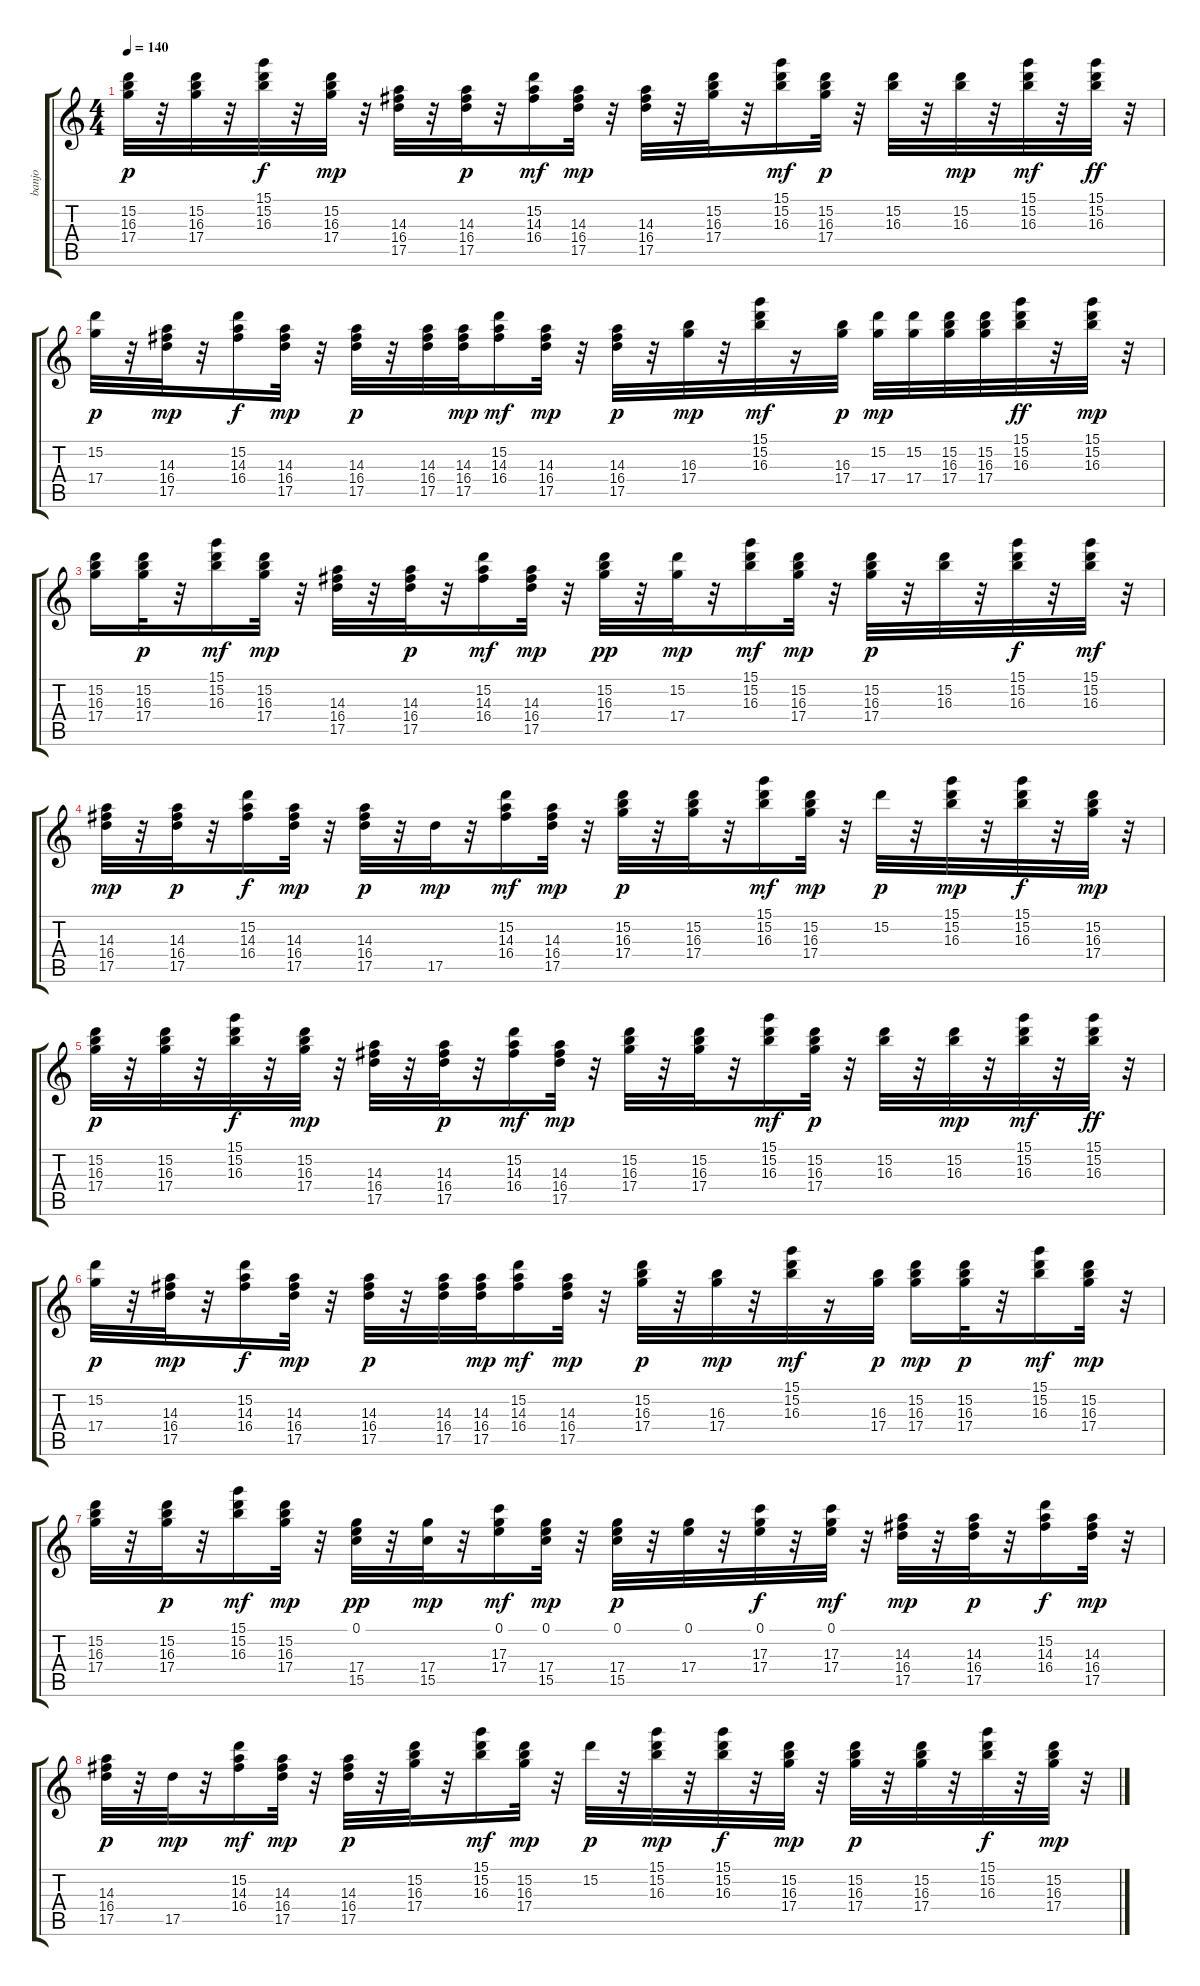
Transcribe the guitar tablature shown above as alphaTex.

\track ("banjo" "banjo") {instrument banjo}
\staff {score tabs}
\tuning (E4 B3 G3 D3 A2 E2) {hide}
\displaytranspose 12
\ts (4 4)
\tempo 140
\clef g2
\ks c
(15.2 16.3 17.4).32{dy p} r.32 (15.2 16.3 17.4).32 r.32 (15.1 15.2 16.3).32{dy f} r.32 (15.2 16.3 17.4).32{dy mp} r.32 (14.3 16.4 17.5).32 r.32 (14.3 16.4 17.5).32{dy p} r.32 (15.2 14.3 16.4).16{dy mf} (14.3 16.4 17.5).32{dy mp} r.32 (14.3 16.4 17.5).32 r.32 (15.2 16.3 17.4).32 r.32 (15.1 15.2 16.3).16{dy mf} (15.2 16.3 17.4).32{dy p} r.32 (15.2 16.3).32 r.32 (15.2 16.3).32{dy mp} r.32 (15.1 15.2 16.3).32{dy mf} r.32 (15.1 15.2 16.3).32{dy ff} r.32 |
(15.2 17.4).32{dy p} r.32 (14.3 16.4 17.5).32{dy mp} r.32 (15.2 14.3 16.4).16{dy f} (14.3 16.4 17.5).32{dy mp} r.32 (14.3 16.4 17.5).32{dy p} r.32 (14.3 16.4 17.5).32 (14.3 16.4 17.5).32{dy mp} (15.2 14.3 16.4).16{dy mf} (14.3 16.4 17.5).32{dy mp} r.32 (14.3 16.4 17.5).32{dy p} r.32 (16.3 17.4).32{dy mp} r.32 (15.1 15.2 16.3).32{dy mf} r.16 (16.3 17.4).32{dy p} (15.2 17.4).32{dy mp} (15.2 17.4).32 (15.2 16.3 17.4).32 (15.2 16.3 17.4).32 (15.1 15.2 16.3).32{dy ff} r.32 (15.1 15.2 16.3).32{dy mp} r.32 |
(15.2 16.3 17.4).16{instrument electricpiano1} (15.2 16.3 17.4).32{dy p} r.32 (15.1 15.2 16.3).16{dy mf} (15.2 16.3 17.4).32{dy mp} r.32 (14.3 16.4 17.5).32 r.32 (14.3 16.4 17.5).32{dy p} r.32 (15.2 14.3 16.4).16{dy mf} (14.3 16.4 17.5).32{dy mp} r.32 (15.2 16.3 17.4).32{dy pp} r.32 (15.2 17.4).32{dy mp} r.32 (15.1 15.2 16.3).16{dy mf} (15.2 16.3 17.4).32{dy mp} r.32 (15.2 16.3 17.4).32{dy p} r.32 (15.2 16.3).32 r.32 (15.1 15.2 16.3).32{dy f} r.32 (15.1 15.2 16.3).32{dy mf} r.32 |
(14.3 16.4 17.5).32{dy mp} r.32 (14.3 16.4 17.5).32{dy p} r.32 (15.2 14.3 16.4).16{dy f} (14.3 16.4 17.5).32{dy mp} r.32 (14.3 16.4 17.5).32{dy p} r.32 17.5.32{dy mp} r.32 (15.2 14.3 16.4).16{dy mf} (14.3 16.4 17.5).32{dy mp} r.32 (15.2 16.3 17.4).32{dy p} r.32 (15.2 16.3 17.4).32 r.32 (15.1 15.2 16.3).16{dy mf} (15.2 16.3 17.4).32{dy mp} r.32 15.2.32{dy p} r.32 (15.1 15.2 16.3).32{dy mp} r.32 (15.1 15.2 16.3).32{dy f} r.32 (15.2 16.3 17.4).32{dy mp} r.32 |
(15.2 16.3 17.4).32{dy p} r.32 (15.2 16.3 17.4).32 r.32 (15.1 15.2 16.3).32{dy f} r.32 (15.2 16.3 17.4).32{dy mp} r.32 (14.3 16.4 17.5).32 r.32 (14.3 16.4 17.5).32{dy p} r.32 (15.2 14.3 16.4).16{dy mf} (14.3 16.4 17.5).32{dy mp} r.32 (15.2 16.3 17.4).32 r.32 (15.2 16.3 17.4).32 r.32 (15.1 15.2 16.3).16{dy mf} (15.2 16.3 17.4).32{dy p} r.32 (15.2 16.3).32 r.32 (15.2 16.3).32{dy mp} r.32 (15.1 15.2 16.3).32{dy mf} r.32 (15.1 15.2 16.3).32{dy ff} r.32 |
(15.2 17.4).32{dy p} r.32 (14.3 16.4 17.5).32{dy mp} r.32 (15.2 14.3 16.4).16{dy f} (14.3 16.4 17.5).32{dy mp} r.32 (14.3 16.4 17.5).32{dy p} r.32 (14.3 16.4 17.5).32 (14.3 16.4 17.5).32{dy mp} (15.2 14.3 16.4).16{dy mf} (14.3 16.4 17.5).32{dy mp} r.32 (15.2 16.3 17.4).32{dy p} r.32 (16.3 17.4).32{dy mp} r.32 (15.1 15.2 16.3).32{dy mf} r.16 (16.3 17.4).32{dy p} (15.2 16.3 17.4).16{dy mp} (15.2 16.3 17.4).32{dy p} r.32 (15.1 15.2 16.3).16{dy mf} (15.2 16.3 17.4).32{dy mp} r.32 |
(15.2 16.3 17.4).32 r.32 (15.2 16.3 17.4).32{dy p} r.32 (15.1 15.2 16.3).16{dy mf} (15.2 16.3 17.4).32{dy mp} r.32 (0.1 17.4 15.5).32{dy pp} r.32 (17.4 15.5).32{dy mp} r.32 (0.1 17.3 17.4).16{dy mf} (0.1 17.4 15.5).32{dy mp} r.32 (0.1 17.4 15.5).32{dy p} r.32 (0.1 17.4).32 r.32 (0.1 17.3 17.4).32{dy f} r.32 (0.1 17.3 17.4).32{dy mf} r.32 (14.3 16.4 17.5).32{dy mp} r.32 (14.3 16.4 17.5).32{dy p} r.32 (15.2 14.3 16.4).16{dy f} (14.3 16.4 17.5).32{dy mp} r.32 |
(14.3 16.4 17.5).32{dy p} r.32 17.5.32{dy mp} r.32 (15.2 14.3 16.4).16{dy mf} (14.3 16.4 17.5).32{dy mp} r.32 (14.3 16.4 17.5).32{dy p} r.32 (15.2 16.3 17.4).32 r.32 (15.1 15.2 16.3).16{dy mf} (15.2 16.3 17.4).32{dy mp} r.32 15.2.32{dy p} r.32 (15.1 15.2 16.3).32{dy mp} r.32 (15.1 15.2 16.3).32{dy f} r.32 (15.2 16.3 17.4).32{dy mp} r.32 (15.2 16.3 17.4).32{dy p} r.32 (15.2 16.3 17.4).32 r.32 (15.1 15.2 16.3).32{dy f} r.32 (15.2 16.3 17.4).32{dy mp} r.32
